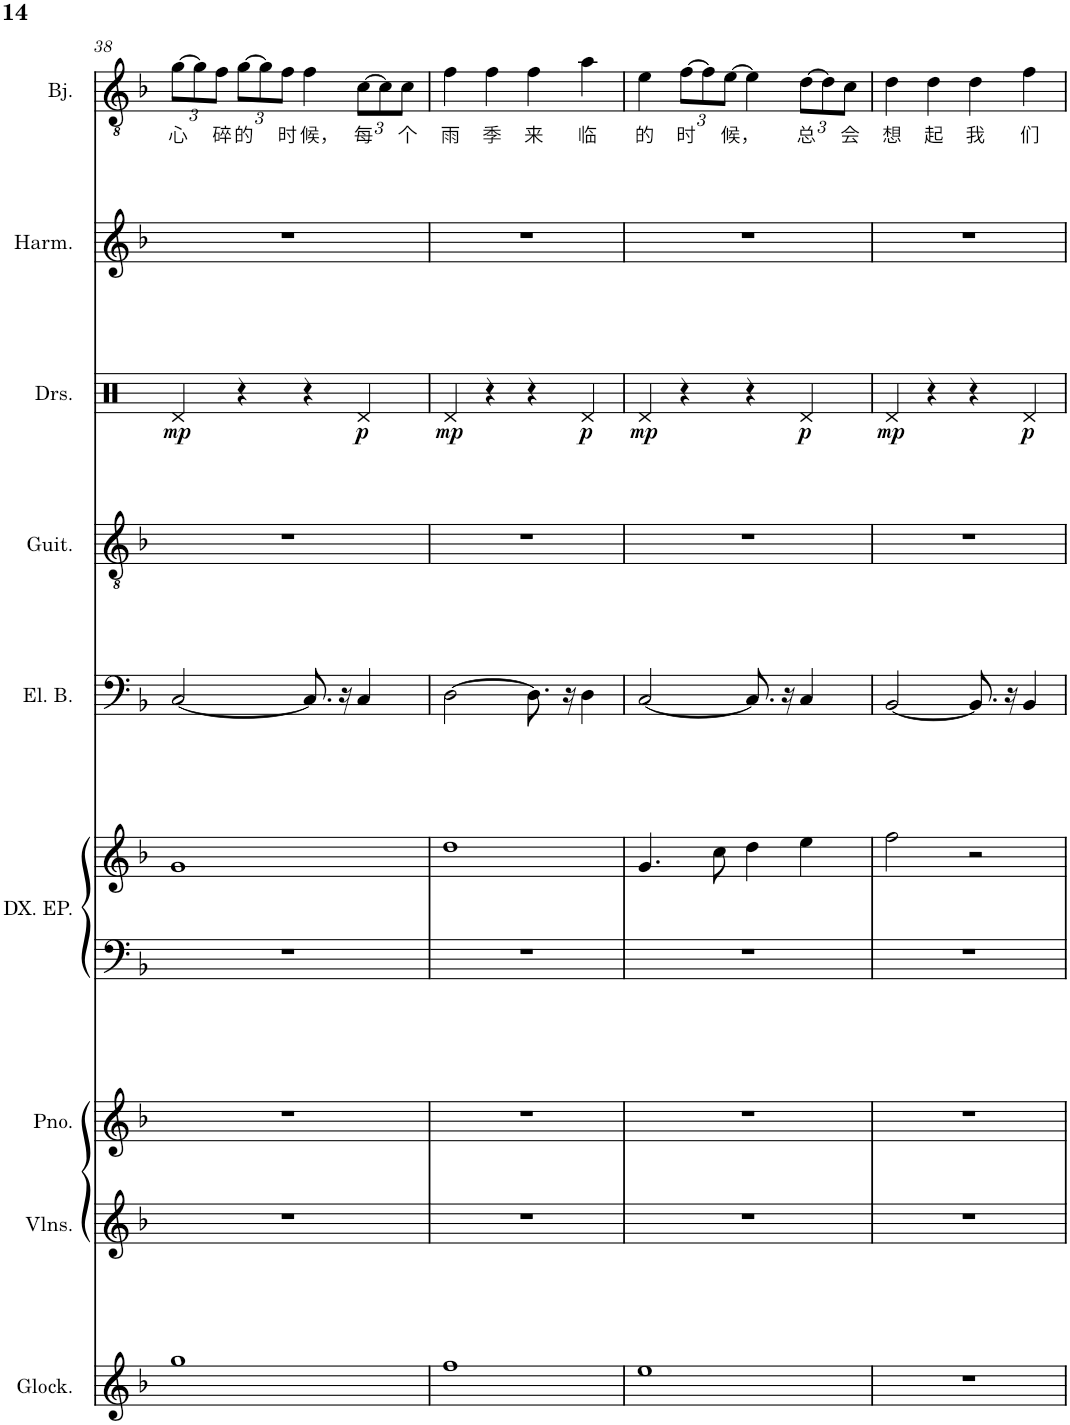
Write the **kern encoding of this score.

**kern	**kern	**kern	**kern	**kern	**kern	**kern	**kern	**dynam	**kern	**kern	**text
*part9	*part8	*part7	*part6	*part6	*part5	*part4	*part3	*part3	*part2	*part1	*part1
*staff10	*staff9	*staff8	*staff7	*staff6	*staff5	*staff4	*staff3	*staff3	*staff2	*staff1	*staff1
*I"Glockenspiel	*I"Violins	*I"Piano	*I"Yamaha DX7 E-Piano	*	*I"Electric Bass	*I"Acoustic Guitar	*I"Drumset	*	*I"Harmonica	*I"Banjo	*
*I'Glock.	*I'Vlns.	*I'Pno.	*I'DX. EP.	*	*I'El. B.	*I'Guit.	*I'Drs.	*	*I'Harm.	*I'Bj.	*
!!LO:PB:g=z
*clefG2	*clefG2	*clefG2	*clefF4	*clefG2	*clefF4	*clefGv2	*clefX	*	*clefG2	*clefGv2	*
*Trd-14c-24	*	*	*	*	*Trd7c12	*	*	*	*	*Trd7c12	*
*k[b-]	*k[b-]	*k[b-]	*k[b-]	*k[b-]	*k[b-]	*k[b-]	*k[]	*	*k[b-]	*k[b-]	*
*M4/4	*M4/4	*M4/4	*M4/4	*M4/4	*M4/4	*M4/4	*M4/4	*	*M4/4	*M4/4	*
*	*	*	*	*	*	*	*	*	*	*Xbrackettup	*
=38	=38	=38	=38	=38	=38	=38	=38	=38	=38	=38	=38
!	!	!	!	!	!	!	!	!LO:DY:b	!	!	!LO:LY:b
1gg	1r	1r	1r	1g	[2C/	1r	4Rd/	mp	1r	[12g\L	心
.	.	.	.	.	.	.	.	.	.	12g\]	.
!	!	!	!	!	!	!	!	!	!	!	!LO:LY:b
.	.	.	.	.	.	.	.	.	.	12f\J	碎
!	!	!	!	!	!	!	!	!	!	!	!LO:LY:b
.	.	.	.	.	.	.	4r	.	.	[12g\L	的
.	.	.	.	.	.	.	.	.	.	12g\]	.
!	!	!	!	!	!	!	!	!	!	!	!LO:LY:b
.	.	.	.	.	.	.	.	.	.	12f\J	时
!	!	!	!	!	!	!	!	!	!	!	!LO:LY:b
.	.	.	.	.	8.C/]	.	4r	.	.	4f\	候，
.	.	.	.	.	16r	.	.	.	.	.	.
!	!	!	!	!	!	!	!	!LO:DY:b	!	!	!LO:LY:b
.	.	.	.	.	4C/	.	4Rd/	p	.	[12c\L	每
.	.	.	.	.	.	.	.	.	.	12c\]	.
!	!	!	!	!	!	!	!	!	!	!	!LO:LY:b
.	.	.	.	.	.	.	.	.	.	12c\J	个
=39	=39	=39	=39	=39	=39	=39	=39	=39	=39	=39	=39
!	!	!	!	!	!	!	!	!LO:DY:b	!	!	!LO:LY:b
1ff	1r	1r	1r	1dd	[2D\	1r	4Rd/	mp	1r	4f\	雨
!	!	!	!	!	!	!	!	!	!	!	!LO:LY:b
.	.	.	.	.	.	.	4r	.	.	4f\	季
!	!	!	!	!	!	!	!	!	!	!	!LO:LY:b
.	.	.	.	.	8.D\]	.	4r	.	.	4f\	来
.	.	.	.	.	16r	.	.	.	.	.	.
!	!	!	!	!	!	!	!	!LO:DY:b	!	!	!LO:LY:b
.	.	.	.	.	4D\	.	4Rd/	p	.	4a\	临
=40	=40	=40	=40	=40	=40	=40	=40	=40	=40	=40	=40
!	!	!	!	!	!	!	!	!LO:DY:b	!	!	!LO:LY:b
1ee	1r	1r	1r	4.g/	[2C/	1r	4Rd/	mp	1r	4e\	的
!	!	!	!	!	!	!	!	!	!	!	!LO:LY:b
.	.	.	.	.	.	.	4r	.	.	[12f\L	时
.	.	.	.	.	.	.	.	.	.	12f\]	.
.	.	.	.	8cc\	.	.	.	.	.	.	.
!	!	!	!	!	!	!	!	!	!	!	!LO:LY:b
.	.	.	.	.	.	.	.	.	.	[12e\J	候，
.	.	.	.	4dd\	8.C/]	.	4r	.	.	4e\]	.
.	.	.	.	.	16r	.	.	.	.	.	.
!	!	!	!	!	!	!	!	!LO:DY:b	!	!	!LO:LY:b
.	.	.	.	4ee\	4C/	.	4Rd/	p	.	[12d\L	总
.	.	.	.	.	.	.	.	.	.	12d\]	.
!	!	!	!	!	!	!	!	!	!	!	!LO:LY:b
.	.	.	.	.	.	.	.	.	.	12c\J	会
=41	=41	=41	=41	=41	=41	=41	=41	=41	=41	=41	=41
!	!	!	!	!	!	!	!	!LO:DY:b	!	!	!LO:LY:b
1r	1r	1r	1r	2ff\	[2BB-/	1r	4Rd/	mp	1r	4d\	想
!	!	!	!	!	!	!	!	!	!	!	!LO:LY:b
.	.	.	.	.	.	.	4r	.	.	4d\	起
!	!	!	!	!	!	!	!	!	!	!	!LO:LY:b
.	.	.	.	2r	8.BB-/]	.	4r	.	.	4d\	我
.	.	.	.	.	16r	.	.	.	.	.	.
!	!	!	!	!	!	!	!	!LO:DY:b	!	!	!LO:LY:b
.	.	.	.	.	4BB-/	.	4Rd/	p	.	4f\	们
=	=	=	=	=	=	=	=	=	=	=	=
*-	*-	*-	*-	*-	*-	*-	*-	*-	*-	*-	*-
